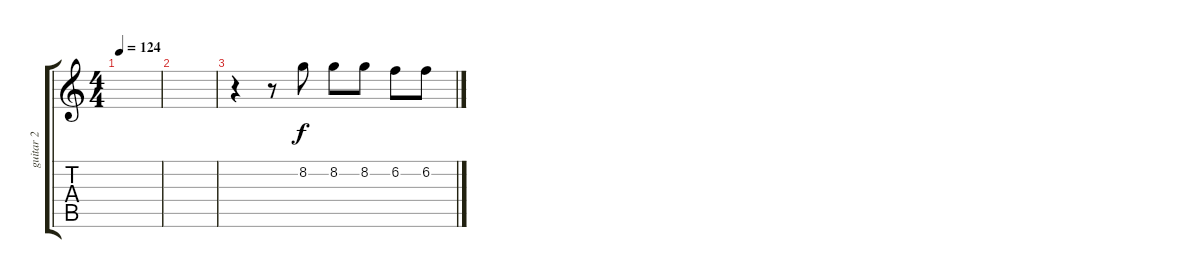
\track ("guitar 2" "guitar 2") {instrument overdrivenguitar}
\staff {score tabs}
\tuning (E4 B3 G3 D3 A2 E2) {hide}
\ts (4 4)
\tempo 124
\clef g2
\ks c
|
|
r.4 r.8{volume 6} 8.2.8 8.2.8 8.2.8 6.2.8 6.2.8
